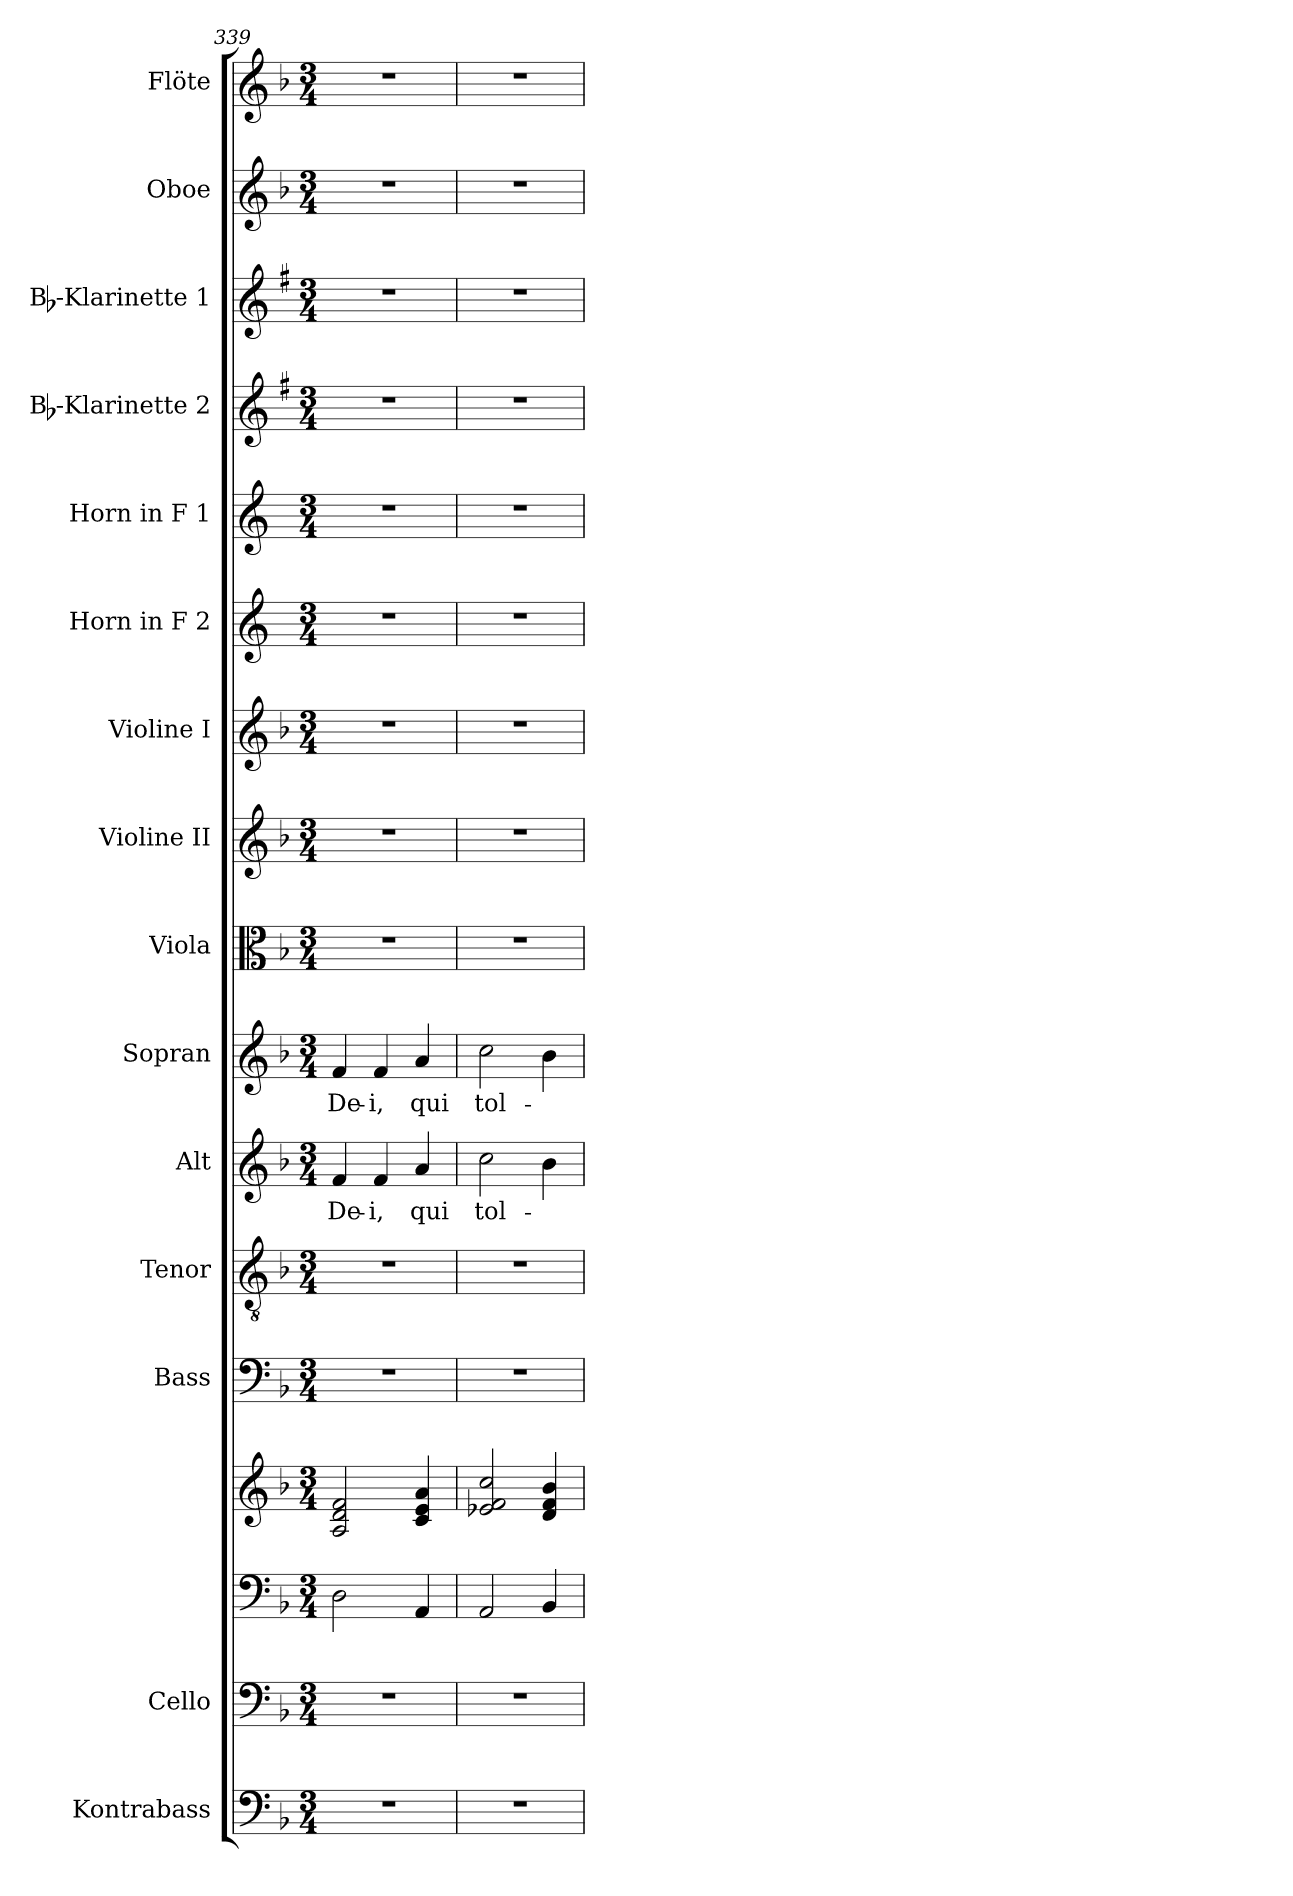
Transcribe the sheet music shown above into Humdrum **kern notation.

**kern	**kern	**kern	**kern	**kern	**kern	**kern	**text	**kern	**text	**kern	**kern	**kern	**kern	**kern	**kern	**kern	**kern	**kern
*part16	*part15	*part14	*part14	*part13	*part12	*part11	*part11	*part10	*part10	*part9	*part8	*part7	*part6	*part5	*part4	*part3	*part2	*part1
*staff17	*staff16	*staff15	*staff14	*staff13	*staff12	*staff11	*staff11	*staff10	*staff10	*staff9	*staff8	*staff7	*staff6	*staff5	*staff4	*staff3	*staff2	*staff1
*I"Kontrabass	*I"Cello	*	*	*I"Bass	*I"Tenor	*I"Alt	*	*I"Sopran	*	*I"Viola	*I"Violine II	*I"Violine I	*I"Horn in F 2	*I"Horn in F 1	*I"Bb-Klarinette 2	*I"Bb-Klarinette 1	*I"Oboe	*I"Flöte
*I'Kb.	*	*	*	*I'B.	*I'T.	*I'A.	*	*I'S.	*	*I'Vla.	*I'Vl. II	*I'Vl. I	*	*	*I'Bb Kl. 2	*I'Bb Kl. 1	*I'Ob.	*I'Fl.
*clefF4	*clefF4	*clefF4	*clefG2	*clefF4	*clefGv2	*clefG2	*	*clefG2	*	*clefC3	*clefG2	*clefG2	*clefG2	*clefG2	*clefG2	*clefG2	*clefG2	*clefG2
*ITrd7c12	*	*	*	*	*	*	*	*	*	*	*	*	*ITrd4c7	*ITrd4c7	*ITrd1c2	*ITrd1c2	*	*
*k[b-]	*k[b-]	*k[b-]	*k[b-]	*k[b-]	*k[b-]	*k[b-]	*	*k[b-]	*	*k[b-]	*k[b-]	*k[b-]	*k[b-]	*k[b-]	*k[b-]	*k[b-]	*k[b-]	*k[b-]
*F:	*F:	*F:	*F:	*F:	*F:	*F:	*	*F:	*	*F:	*F:	*F:	*F:	*F:	*F:	*F:	*F:	*F:
*M3/4	*M3/4	*M3/4	*M3/4	*M3/4	*M3/4	*M3/4	*	*M3/4	*	*M3/4	*M3/4	*M3/4	*M3/4	*M3/4	*M3/4	*M3/4	*M3/4	*M3/4
=339	=339	=339	=339	=339	=339	=339	=339	=339	=339	=339	=339	=339	=339	=339	=339	=339	=339	=339
!	!	!	!	!	!	!	!LO:LY:b	!	!LO:LY:b	!	!	!	!	!	!	!	!	!
2.r	2.r	2D\	2A/ 2d/ 2f/	2.r	2.r	4f/	De-	4f/	De-	2.r	2.r	2.r	2.r	2.r	2.r	2.r	2.r	2.r
!	!	!	!	!	!	!	!LO:LY:b	!	!LO:LY:b	!	!	!	!	!	!	!	!	!
.	.	.	.	.	.	4f/	-i,	4f/	-i,	.	.	.	.	.	.	.	.	.
!	!	!	!	!	!	!	!LO:LY:b	!	!LO:LY:b	!	!	!	!	!	!	!	!	!
.	.	4AA/	4c/ 4e/ 4a/	.	.	4a/	qui	4a/	qui	.	.	.	.	.	.	.	.	.
=340	=340	=340	=340	=340	=340	=340	=340	=340	=340	=340	=340	=340	=340	=340	=340	=340	=340	=340
!	!	!	!	!	!	!	!LO:LY:b	!	!LO:LY:b	!	!	!	!	!	!	!	!	!
2.r	2.r	2AA/	2e-X/ 2f/ 2cc/	2.r	2.r	2cc\	tol-	2cc\	tol-	2.r	2.r	2.r	2.r	2.r	2.r	2.r	2.r	2.r
.	.	4BB-/	4d/ 4f/ 4b-/	.	.	4b-\	.	4b-\	.	.	.	.	.	.	.	.	.	.
=	=	=	=	=	=	=	=	=	=	=	=	=	=	=	=	=	=	=
*-	*-	*-	*-	*-	*-	*-	*-	*-	*-	*-	*-	*-	*-	*-	*-	*-	*-	*-
